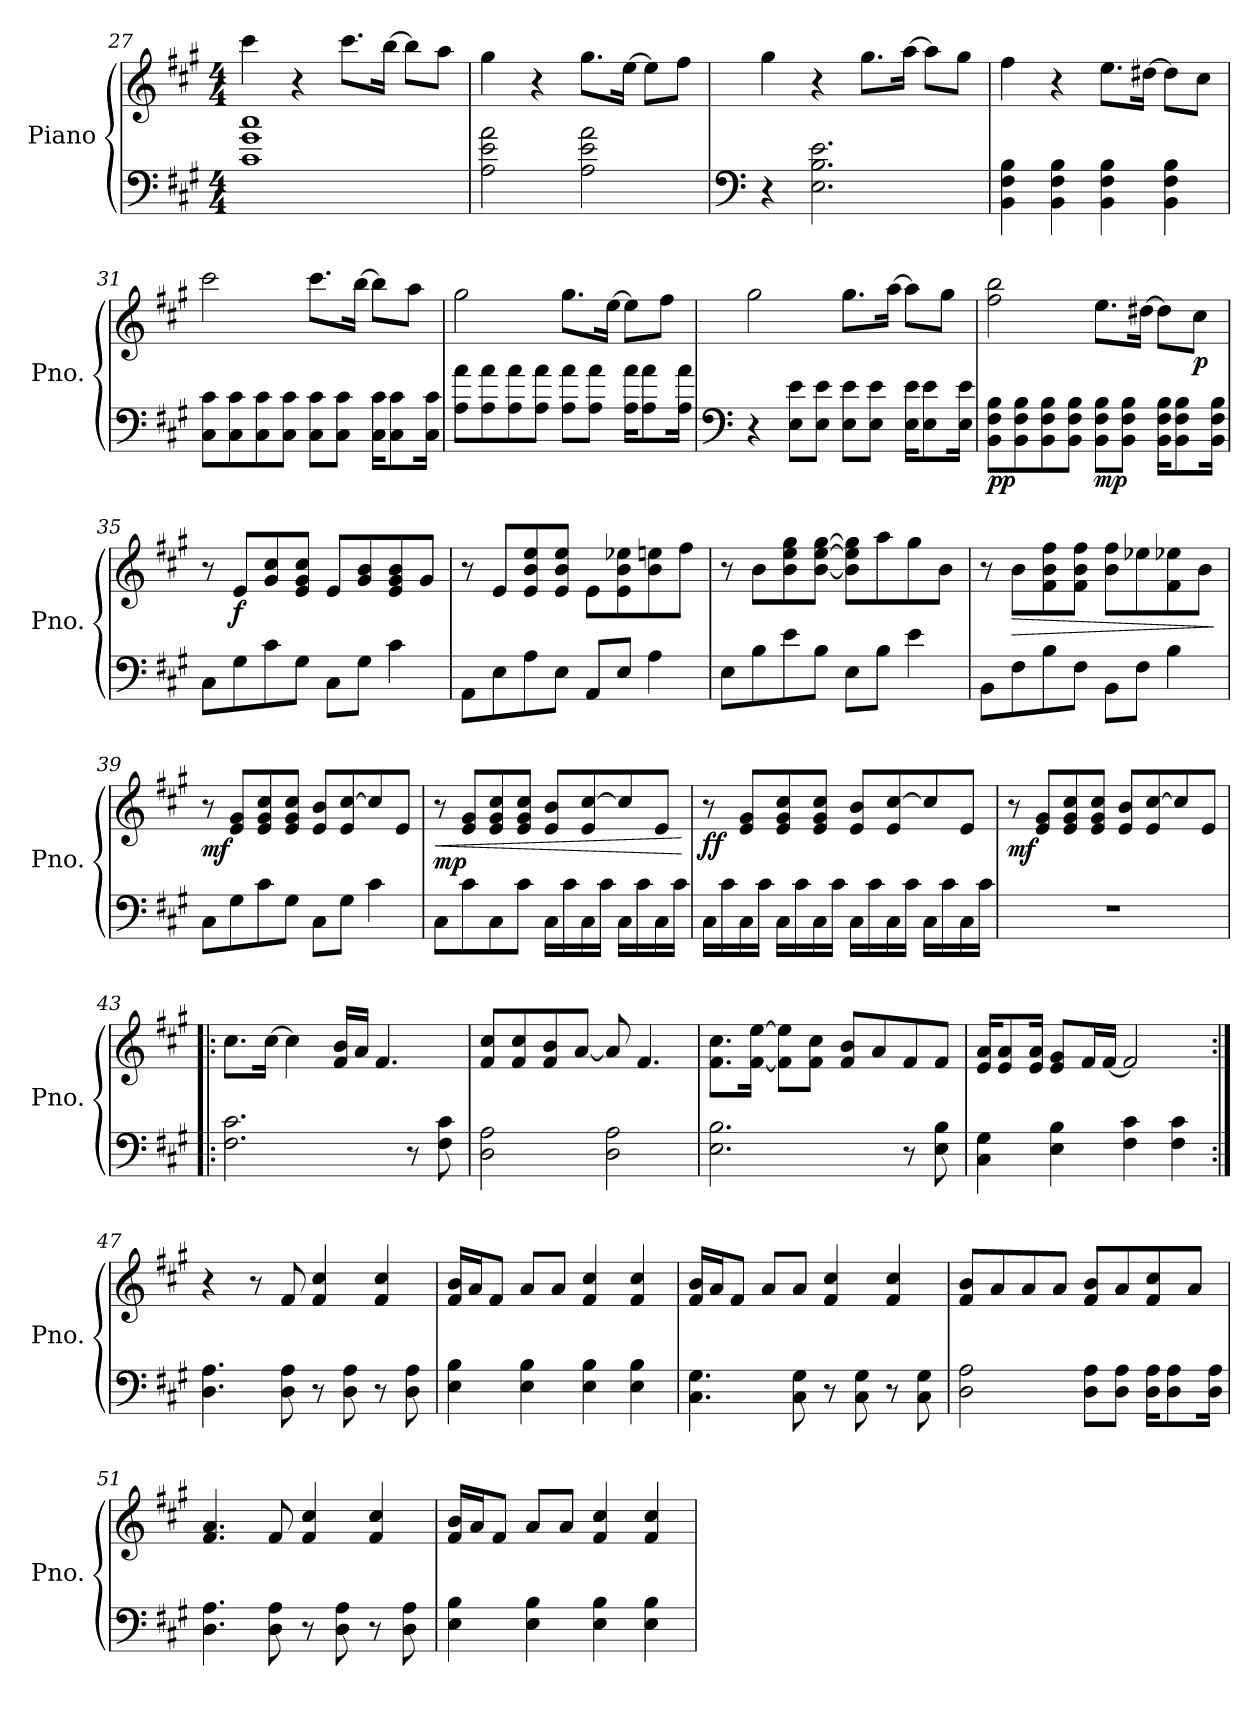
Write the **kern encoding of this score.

**kern	**kern	**dynam
*part1	*part1	*part1
*staff2	*staff1	*staff1/2
*I"Piano	*	*
*I'Pno.	*	*
*clefF4	*clefG2	*
*k[f#c#g#]	*k[f#c#g#]	*
*M4/4	*M4/4	*
=27	=27	=27
1c# 1g# 1cc#	4ccc#\	.
.	4r	.
.	8.ccc#\L	.
.	[16bb\Jk	.
.	8bb\L]	.
.	8aa\J	.
=28	=28	=28
2A\ 2e\ 2a\	4gg#\	.
.	4r	.
2A\ 2e\ 2a\	8.gg#\L	.
.	[16ee\Jk	.
.	8ee\L]	.
.	8ff#\J	.
=29	=29	=29
*clefF4	*	*
4r	4gg#\	.
2.E\ 2.B\ 2.e\	4r	.
.	8.gg#\L	.
.	[16aa\Jk	.
.	8aa\L]	.
.	8gg#\J	.
=30	=30	=30
4BB\ 4F#\ 4B\	4ff#\	.
4BB\ 4F#\ 4B\	4r	.
4BB\ 4F#\ 4B\	8.ee\L	.
.	[16dd#X\Jk	.
4BB\ 4F#\ 4B\	8dd#\L]	.
.	8cc#\J	.
!!LO:LB:g=z
=31	=31	=31
8C#\ 8c#\L	2ccc#\	.
8C#\ 8c#\	.	.
8C#\ 8c#\	.	.
8C#\ 8c#\J	.	.
8C#\ 8c#\L	8.ccc#\L	.
8C#\ 8c#\J	.	.
.	[16bb\Jk	.
16C#\ 16c#\KL	8bb\L]	.
8C#\ 8c#\	.	.
.	8aa\J	.
16C#\ 16c#\Jk	.	.
=32	=32	=32
8A\ 8a\L	2gg#\	.
8A\ 8a\	.	.
8A\ 8a\	.	.
8A\ 8a\J	.	.
8A\ 8a\L	8.gg#\L	.
8A\ 8a\J	.	.
.	[16ee\Jk	.
16A\ 16a\KL	8ee\L]	.
8A\ 8a\	.	.
.	8ff#\J	.
16A\ 16a\Jk	.	.
=33	=33	=33
*clefF4	*	*
4r	2gg#\	.
8E\ 8e\L	.	.
8E\ 8e\J	.	.
8E\ 8e\L	8.gg#\L	.
8E\ 8e\J	.	.
.	[16aa\Jk	.
16E\ 16e\KL	8aa\L]	.
8E\ 8e\	.	.
.	8gg#\J	.
16E\ 16e\Jk	.	.
!!LO:LB:g=z
=34	=34	=34
!	!	!LO:DY:b=2
8BB\ 8F#\ 8B\L	2ff#\ 2bb\	pp
8BB\ 8F#\ 8B\	.	.
8BB\ 8F#\ 8B\	.	.
8BB\ 8F#\ 8B\J	.	.
!	!	!LO:DY:b=2
8BB\ 8F#\ 8B\L	8.ee\L	mp
8BB\ 8F#\ 8B\J	.	.
.	[16dd#X\Jk	.
16BB\ 16F#\ 16B\KL	8dd#\L]	.
8BB\ 8F#\ 8B\	.	.
!	!	!LO:DY:b
.	8cc#\J	p
16BB\ 16F#\ 16B\Jk	.	.
=35	=35	=35
8C#\L	8r	.
!	!	!LO:DY:b
8G#\	8e/L	f
8c#\	8g#/ 8cc#/	.
8G#\J	8e/ 8g#/ 8cc#/J	.
8C#\L	8e/L	.
8G#\J	8g#/ 8b/	.
4c#\	8e/ 8g#/ 8b/	.
.	8g#/J	.
=36	=36	=36
8AA\L	8r	.
8E\	8e/L	.
8A\	8e/ 8b/ 8ee/	.
8E\J	8e/ 8b/ 8ee/J	.
8AA/L	8e\L	.
8E/J	8e\ 8b\ 8ee-X\	.
4A\	8b\ 8een\	.
.	8ff#\J	.
=37	=37	=37
8E\L	8r	.
8B\	8b\L	.
8e\	8b\ 8ee\ 8gg#\	.
8B\J	[8b\ [8ee\ [8gg#\J	.
8E\L	8b\] 8ee\] 8gg#\]L	.
8B\J	8aa\	.
4e\	8gg#\	.
.	8b\J	.
!!LO:PB:g=z
=38	=38	=38
8BB\L	8r	.
!	!	!LO:HP:b
8F#\	8b\L	>
8B\	8f#\ 8b\ 8ff#\	.
8F#\J	8f#\ 8b\ 8ff#\J	.
8BB\L	8b\ 8ff#\L	.
8F#\J	8ee-X\	.
4B\	8f#\ 8ee-X\	.
.	8b\J	.
.	.	]
=39	=39	=39
!	!	!LO:DY:b
8C#\L	8r	mf
8G#\	8e/ 8g#/L	.
8c#\	8e/ 8g#/ 8cc#/	.
8G#\J	8e/ 8g#/ 8cc#/J	.
8C#\L	8e/ 8b/L	.
8G#\J	8e/ [8cc#/	.
4c#\	8cc#/]	.
.	8e/J	.
=40	=40	=40
!	!	!LO:HP:b
!	!	!LO:DY:n=1:a=2
8C#\L	8r	< mp
8c#\	8e/ 8g#/L	.
8C#\	8e/ 8g#/ 8cc#/	.
8c#\J	8e/ 8g#/ 8cc#/J	.
16C#\LL	8e/ 8b/L	.
16c#\	.	.
16C#\	8e/ [8cc#/	.
16c#\JJ	.	.
16C#\LL	8cc#/]	.
16c#\	.	.
16C#\	8e/J	.
16c#\JJ	.	.
.	.	[
!!LO:LB:g=z
=41	=41	=41
!	!	!LO:DY:b
16C#\LL	8r	ff
16c#\	.	.
16C#\	8e/ 8g#/L	.
16c#\JJ	.	.
16C#\LL	8e/ 8g#/ 8cc#/	.
16c#\	.	.
16C#\	8e/ 8g#/ 8cc#/J	.
16c#\JJ	.	.
16C#\LL	8e/ 8b/L	.
16c#\	.	.
16C#\	8e/ [8cc#/	.
16c#\JJ	.	.
16C#\LL	8cc#/]	.
16c#\	.	.
16C#\	8e/J	.
16c#\JJ	.	.
=42	=42	=42
!	!	!LO:DY:b
1r	8r	mf
.	8e/ 8g#/L	.
.	8e/ 8g#/ 8cc#/	.
.	8e/ 8g#/ 8cc#/J	.
.	8e/ 8b/L	.
.	8e/ [8cc#/	.
.	8cc#/]	.
.	8e/J	.
=43!|:	=43!|:	=43!|:
2.F#\ 2.c#\	8.cc#\L	.
.	[16cc#\Jk	.
.	4cc#\]	.
.	16f#/ 16b/LL	.
.	16a/JJ	.
.	4.f#/	.
8r	.	.
8F#\ 8c#\	.	.
=44	=44	=44
2D\ 2A\	8f#/ 8cc#/L	.
.	8f#/ 8cc#/	.
.	8f#/ 8b/	.
.	[8a/J	.
2D\ 2A\	8a/]	.
.	4.f#/	.
!!LO:LB:g=z
=45	=45	=45
2.E\ 2.B\	8.f#\ 8.cc#\L	.
.	[16f#\ [16ee\Jk	.
.	8f#\] 8ee\]L	.
.	8f#\ 8cc#\J	.
.	8f#/ 8b/L	.
.	8a/	.
8r	8f#/	.
8E\ 8B\	8f#/J	.
=46	=46	=46
4C#\ 4G#\	16e/ 16a/KL	.
.	8e/ 8a/	.
.	16e/ 16a/Jk	.
4E\ 4B\	8e/ 8g#/L	.
.	16f#/L	.
.	[16f#/JJ	.
4F#\ 4c#\	2f#/]	.
4F#\ 4c#\	.	.
=47:|!	=47:|!	=47:|!
4.D\ 4.A\	4r	.
.	8r	.
8D\ 8A\	8f#/	.
8r	4f#/ 4cc#/	.
8D\ 8A\	.	.
8r	4f#/ 4cc#/	.
8D\ 8A\	.	.
=48	=48	=48
4E\ 4B\	16f#/ 16b/LL	.
.	16a/J	.
.	8f#/J	.
4E\ 4B\	8a/L	.
.	8a/J	.
4E\ 4B\	4f#/ 4cc#/	.
4E\ 4B\	4f#/ 4cc#/	.
=49	=49	=49
4.C#\ 4.G#\	16f#/ 16b/LL	.
.	16a/J	.
.	8f#/J	.
.	8a/L	.
8C#\ 8G#\	8a/J	.
8r	4f#/ 4cc#/	.
8C#\ 8G#\	.	.
8r	4f#/ 4cc#/	.
8C#\ 8G#\	.	.
!!LO:LB:g=z
=50	=50	=50
2D\ 2A\	8f#/ 8b/L	.
.	8a/	.
.	8a/	.
.	8a/J	.
8D\ 8A\L	8f#/ 8b/L	.
8D\ 8A\J	8a/	.
16D\ 16A\KL	8f#/ 8cc#/	.
8D\ 8A\	.	.
.	8a/J	.
16D\ 16A\Jk	.	.
=51	=51	=51
4.D\ 4.A\	4.f#/ 4.a/	.
8D\ 8A\	8f#/	.
8r	4f#/ 4cc#/	.
8D\ 8A\	.	.
8r	4f#/ 4cc#/	.
8D\ 8A\	.	.
=52	=52	=52
4E\ 4B\	16f#/ 16b/LL	.
.	16a/J	.
.	8f#/J	.
4E\ 4B\	8a/L	.
.	8a/J	.
4E\ 4B\	4f#/ 4cc#/	.
4E\ 4B\	4f#/ 4cc#/	.
=	=	=
*-	*-	*-
